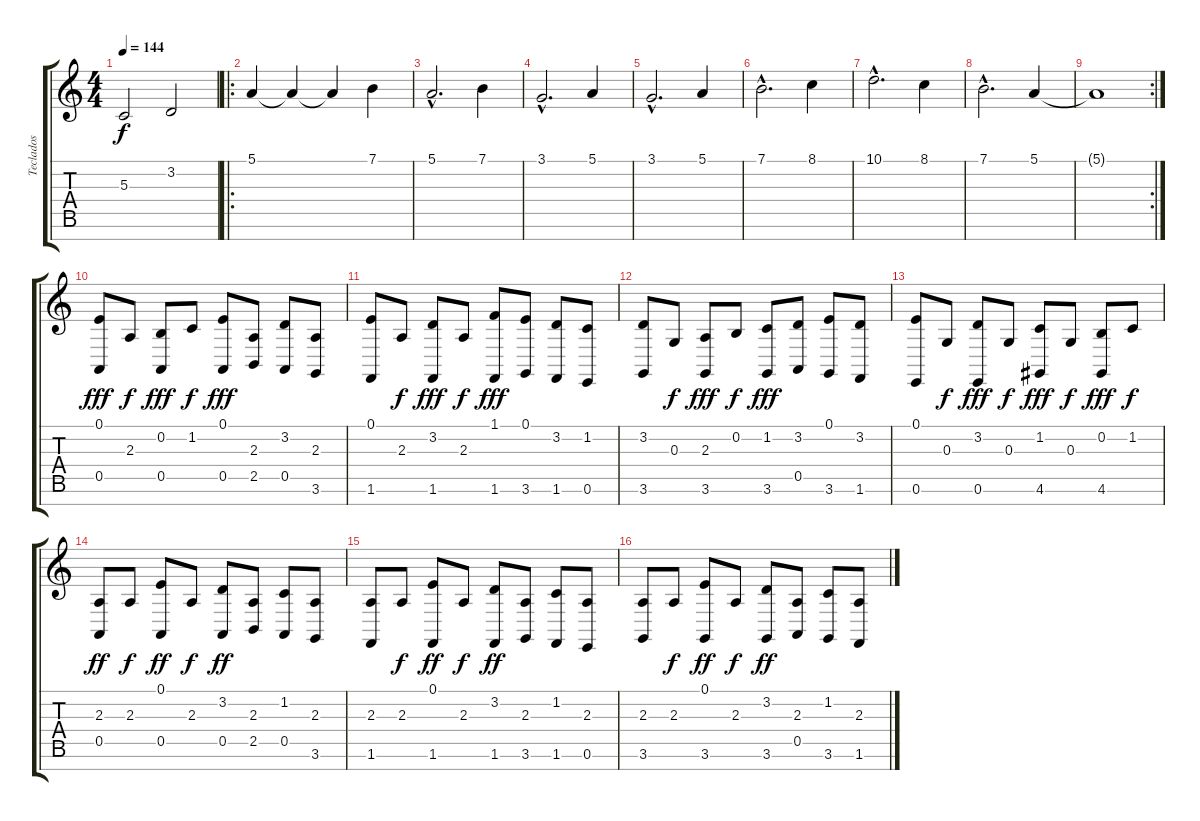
\track ("Teclados" "Teclados") {instrument stringensemble1}
\staff {score tabs}
\tuning (E4 B3 G3 D3 A2 E2 B1) {hide}
\ts (4 4)
\tempo 144
\clef g2
\ks c
5.3.2{dy f} 3.2.2 |
\ro
5.1.4{volume 8 instrument choiraahs} 5.1{t}.4 5.1{t}.4 7.1.4 |
5.1{hac}.2{d} 7.1.4 |
3.1{hac}.2{d} 5.1.4 |
3.1{hac}.2{d} 5.1.4 |
7.1{hac}.2{d} 8.1.4 |
10.1{hac}.2{d} 8.1.4 |
7.1{hac}.2{d} 5.1.4 |
\rc 2
5.1{t}.1 |
(0.1 0.5).8{dy fff volume 13 instrument stringensemble1} 2.3.8{dy f} (0.2 0.5).8{dy fff} 1.2.8{dy f} (0.1 0.5).8{dy fff} (2.3 2.5).8 (3.2 0.5).8 (2.3 3.6).8 |
(0.1 1.6).8 2.3.8{dy f} (3.2 1.6).8{dy fff} 2.3.8{dy f} (1.1 1.6).8{dy fff} (0.1 3.6).8 (3.2 1.6).8 (1.2 0.6).8 |
(3.2 3.6).8 0.3.8{dy f} (2.3 3.6).8{dy fff} 0.2.8{dy f} (1.2 3.6).8{dy fff} (3.2 0.5).8 (0.1 3.6).8 (3.2 1.6).8 |
(0.1 0.6).8 0.3.8{dy f} (3.2 0.6).8{dy fff} 0.3.8{dy f} (1.2 4.6).8{dy fff} 0.3.8{dy f} (0.2 4.6).8{dy fff} 1.2.8{dy f} |
(2.3 0.5).8{dy ff} 2.3.8{dy f} (0.1 0.5).8{dy ff} 2.3.8{dy f} (3.2 0.5).8{dy ff} (2.3 2.5).8 (1.2 0.5).8 (2.3 3.6).8 |
(2.3 1.6).8 2.3.8{dy f} (0.1 1.6).8{dy ff} 2.3.8{dy f} (3.2 1.6).8{dy ff} (2.3 3.6).8 (1.2 1.6).8 (2.3 0.6).8 |
(2.3 3.6).8 2.3.8{dy f} (0.1 3.6).8{dy ff} 2.3.8{dy f} (3.2 3.6).8{dy ff} (2.3 0.5).8 (1.2 3.6).8 (2.3 1.6).8
